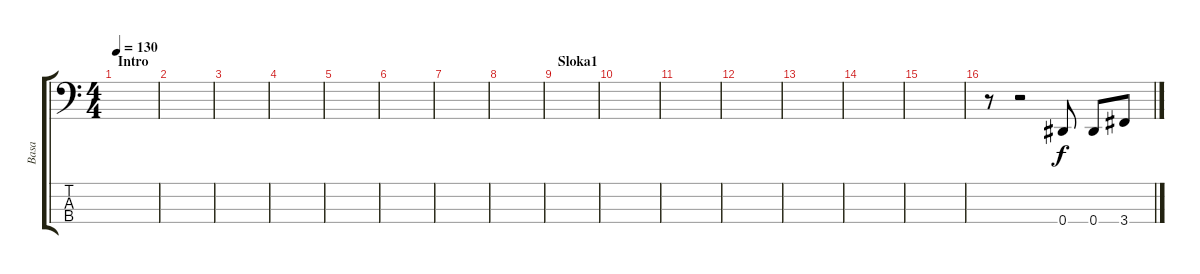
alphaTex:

\track ("Basa" "Basa") {instrument electricbassfinger}
\staff {score tabs}
\tuning (Gb2 Db2 Ab1 Eb1) {hide}
\ts (4 4)
\section ("" "Intro")
\tempo 130
\clef f4
\ks c
|
|
|
|
|
|
|
|
\section ("" "Sloka1")
|
|
|
|
|
|
|
r.8 r.2 0.4.8 0.4.8 3.4.8
